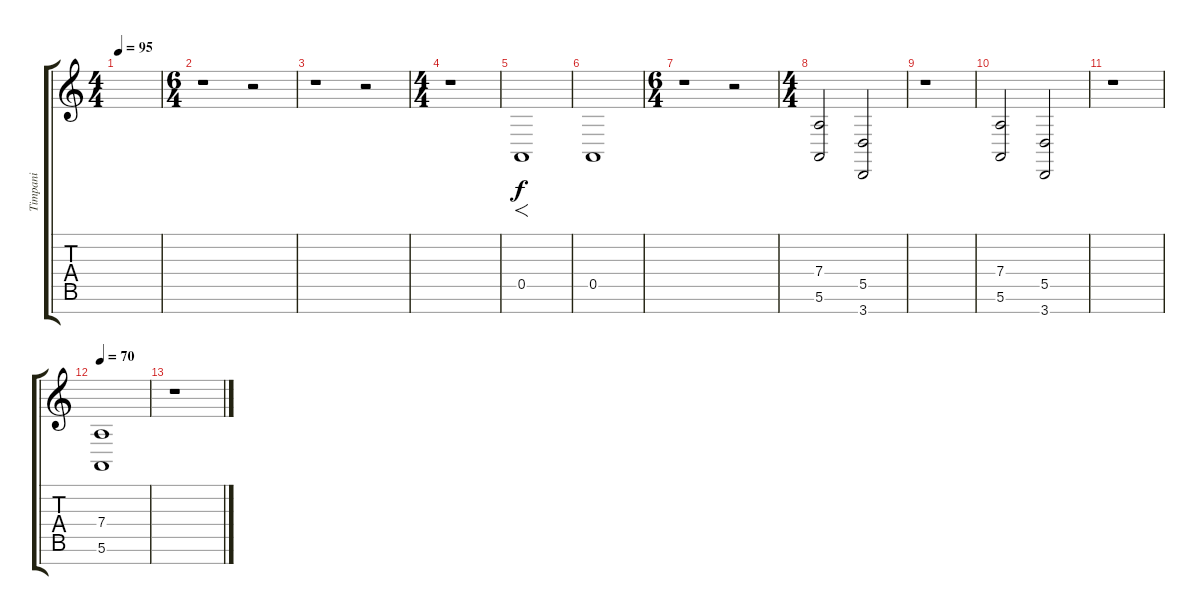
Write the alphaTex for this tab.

\track ("Timpani" "Timpani") {instrument timpani}
\staff {score tabs}
\tuning (E4 B3 G3 D3 A2 E2 B1) {hide}
\ts (4 4)
\tempo 95
\clef g2
\ks c
|
\ts (6 4)
r.1 r.2 |
r.1 r.2 |
\ts (4 4)
r.1 |
0.5.1{f} |
0.5.1 |
\ts (6 4)
r.1 r.2 |
\ts (4 4)
(7.4 5.6).2{volume 10} (5.5 3.7).2 |
r.1 |
(7.4 5.6).2 (5.5 3.7).2 |
r.1 |
\tempo 70
(7.4 5.6).1 |
r.1
